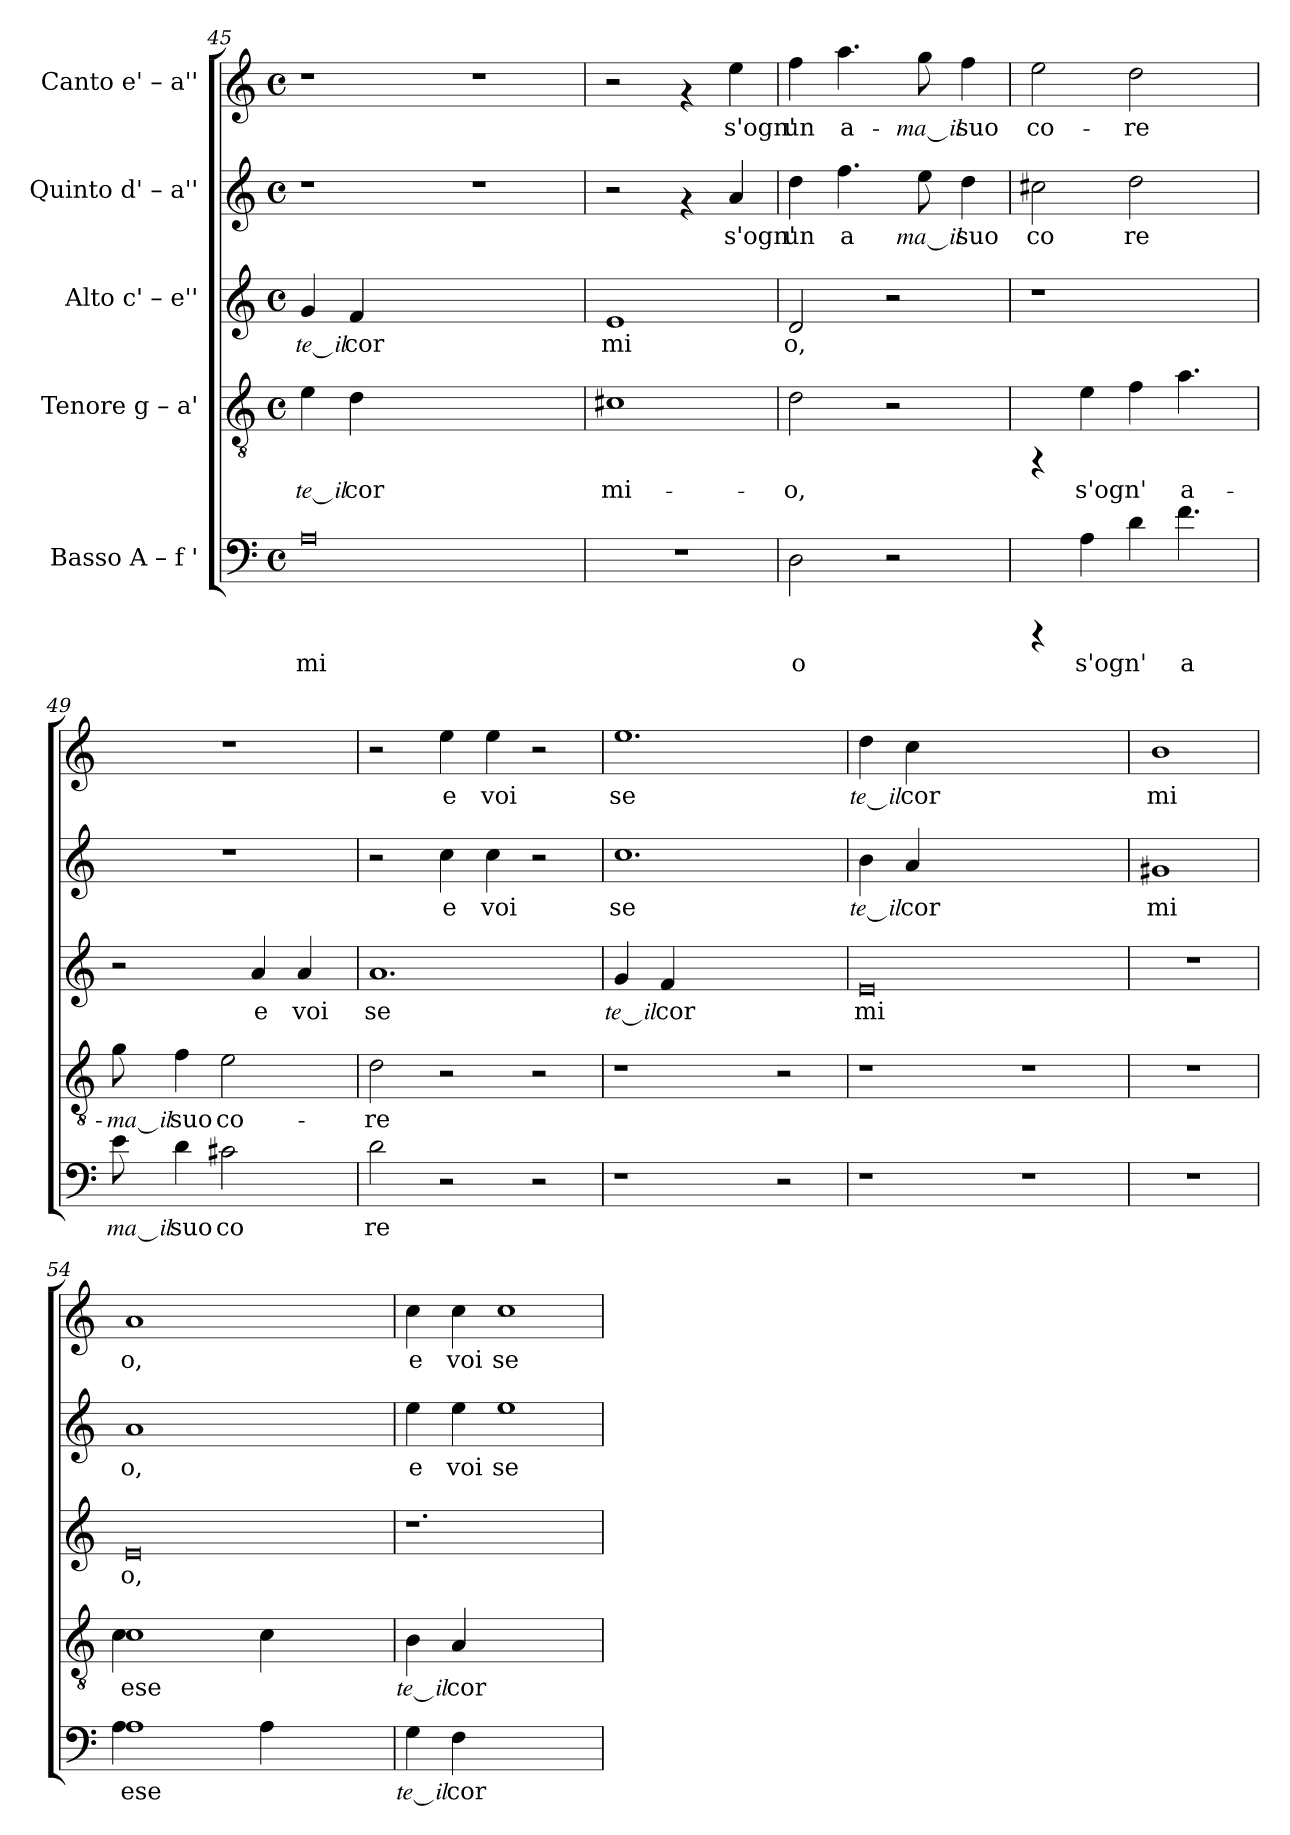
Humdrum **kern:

**kern	**text	**kern	**text	**kern	**text	**kern	**text	**kern	**text
*part5	*part5	*part4	*part4	*part3	*part3	*part2	*part2	*part1	*part1
*staff5	*staff5	*staff4	*staff4	*staff3	*staff3	*staff2	*staff2	*staff1	*staff1
*I"Basso  A – f '	*	*I"Tenore  g – a'	*	*I"Alto  c' – e''	*	*I"Quinto  d' – a''	*	*I"Canto  e' – a''	*
*clefF4	*	*clefGv2	*	*clefG2	*	*clefG2	*	*clefG2	*
*k[]	*	*k[]	*	*k[]	*	*k[]	*	*k[]	*
*C:	*	*C:	*	*C:	*	*C:	*	*C:	*
*M4/4	*	*M4/4	*	*M4/4	*	*M4/4	*	*M4/4	*
*met(c)	*	*met(c)	*	*met(c)	*	*met(c)	*	*met(c)	*
=45	=45	=45	=45	=45	=45	=45	=45	=45	=45
!	!LO:LY:b:cj	!	!LO:LY:b:cj	!	!LO:LY:b:rj	!	!	!	!
0A	mi	4e\	-te‿il	4g/	te‿il	1r	.	1r	.
!	!	!	!LO:LY:b:cj	!	!LO:LY:b:rj	!	!	!	!
.	.	4d\	cor	4f/	cor	.	.	.	.
.	.	1.ryy	.	1.ryy	.	.	.	.	.
.	.	.	.	.	.	1r	.	1r	.
=46	=46	=46	=46	=46	=46	=46	=46	=46	=46
!	!	!	!LO:LY:b:cj	!	!LO:LY:b:rj	!	!	!	!
1r	.	1c#X	mi-	1e	mi	2r	.	2r	.
.	.	.	.	.	.	4rf	.	4rf	.
!	!	!	!	!	!	!	!LO:LY:b:rj	!	!LO:LY:b:rj
.	.	.	.	.	.	4a/	s'ogn'	4ee\	s'ogn'
=47	=47	=47	=47	=47	=47	=47	=47	=47	=47
!	!LO:LY:b:cj	!	!LO:LY:b:cj	!	!LO:LY:b:rj	!	!LO:LY:b:rj	!	!LO:LY:b:rj
2D\	o	2d\	-o,	2d/	o,	4dd\	un	4ff\	un
!	!	!	!	!	!	!	!LO:LY:b:rj	!	!LO:LY:b:rj
.	.	.	.	.	.	4.ff\	a	4.aa\	a-
2r	.	2r	.	2r	.	.	.	.	.
!	!	!	!	!	!	!	!LO:LY:b:rj	!	!LO:LY:b:rj
.	.	.	.	.	.	8ee\	ma‿il	8gg\	-ma‿il
!	!	!	!	!	!	!	!LO:LY:b:rj	!	!LO:LY:b:rj
.	.	.	.	.	.	4dd\	suo	4ff\	suo
=48	=48	=48	=48	=48	=48	=48	=48	=48	=48
!	!	!	!	!	!	!	!LO:LY:b:rj	!	!LO:LY:b:rj
4rCCC	.	4rFF	.	1r	.	2cc#X\	co	2ee\	co-
!	!LO:LY:b:cj	!	!LO:LY:b:cj	!	!	!	!	!	!
4A\	s'ogn'	4e\	s'ogn'	.	.	.	.	.	.
!	!	!	!	!	!	!	!LO:LY:b:rj	!	!LO:LY:b:rj
4d\	.	4f\	.	.	.	2dd\	re	2dd\	-re
!	!LO:LY:b:cj	!	!LO:LY:b:cj	!	!	!	!	!	!
4.f\	a	4.a\	a-	.	.	.	.	.	.
.	.	.	.	8ryy	.	8ryy	.	8ryy	.
=49	=49	=49	=49	=49	=49	=49	=49	=49	=49
!	!LO:LY:b:cj	!	!LO:LY:b:cj	!	!	!	!	!	!
8e\	ma‿il	8g\	-ma‿il	2r	.	1r	.	1r	.
!	!LO:LY:b:cj	!	!LO:LY:b:cj	!	!	!	!	!	!
4d\	suo	4f\	suo	.	.	.	.	.	.
!	!LO:LY:b:cj	!	!LO:LY:b:cj	!	!	!	!	!	!
2c#X\	co	2e\	co-	.	.	.	.	.	.
!	!	!	!	!	!LO:LY:b:rj	!	!	!	!
.	.	.	.	4a/	e	.	.	.	.
!	!	!	!	!	!LO:LY:b:rj	!	!	!	!
.	.	.	.	4a/	voi	.	.	.	.
8ryy	.	8ryy	.	.	.	.	.	.	.
!!LO:LB:g=z
=50	=50	=50	=50	=50	=50	=50	=50	=50	=50
!	!LO:LY:b:cj	!	!LO:LY:b:cj	!	!LO:LY:b:rj	!	!	!	!
2d\	re	2d\	-re	1.a	se	2r	.	2r	.
!	!	!	!	!	!	!	!LO:LY:b:rj	!	!LO:LY:b:rj
2r	.	2r	.	.	.	4cc\	e	4ee\	e
!	!	!	!	!	!	!	!LO:LY:b:rj	!	!LO:LY:b:rj
.	.	.	.	.	.	4cc\	voi	4ee\	voi
2r	.	2r	.	.	.	2r	.	2r	.
=51	=51	=51	=51	=51	=51	=51	=51	=51	=51
!	!	!	!	!	!LO:LY:b:rj	!	!LO:LY:b:rj	!	!LO:LY:b:rj
1r	.	1r	.	4g/	te‿il	1.cc	se	1.ee	se
!	!	!	!	!	!LO:LY:b:rj	!	!	!	!
.	.	.	.	4f/	cor	.	.	.	.
.	.	.	.	1ryy	.	.	.	.	.
2r	.	2r	.	.	.	.	.	.	.
=52	=52	=52	=52	=52	=52	=52	=52	=52	=52
!	!	!	!	!	!LO:LY:b:rj	!	!LO:LY:b:rj	!	!LO:LY:b:rj
1r	.	1r	.	0e	mi	4b\	te‿il	4dd\	te‿il
!	!	!	!	!	!	!	!LO:LY:b:rj	!	!LO:LY:b:rj
.	.	.	.	.	.	4a/	cor	4cc\	cor
.	.	.	.	.	.	1.ryy	.	1.ryy	.
1r	.	1r	.	.	.	.	.	.	.
=53	=53	=53	=53	=53	=53	=53	=53	=53	=53
!	!	!	!	!	!	!	!LO:LY:b:rj	!	!LO:LY:b:rj
1r	.	1r	.	1r	.	1g#X	mi	1b	mi
=54	=54	=54	=54	=54	=54	=54	=54	=54	=54
*^	*	*	*	*	*	*	*	*	*
!	!	!LO:LY:b:cj	!	!LO:LY:b:cj	!	!LO:LY:b:rj	!	!LO:LY:b:rj	!	!LO:LY:b:rj
*	*	*	*^	*	*	*	*	*	*	*
1A	4A\	ese	1c	4c\	ese	0e	o,	1a	o,	1a	o,
.	2.ryy	.	.	2.ryy	.	.	.	.	.	.	.
!	!	!LO:LY:b:cj	!	!	!LO:LY:b:cj	!	!	!	!	!	!
4A\	1ryy	.	4c\	1ryy	.	.	.	1ryy	.	1ryy	.
2.ryy	.	.	2.ryy	.	.	.	.	.	.	.	.
*v	*v	*	*	*	*	*	*	*	*	*	*
*	*	*v	*v	*	*	*	*	*	*	*
=55	=55	=55	=55	=55	=55	=55	=55	=55	=55
!	!LO:LY:b:cj	!	!LO:LY:b:cj	!	!	!	!LO:LY:b:rj	!	!LO:LY:b:rj
4G\	te‿il	4B\	te‿il	1.r	.	4ee\	e	4cc\	e
!	!LO:LY:b:cj	!	!LO:LY:b:cj	!	!	!	!LO:LY:b:rj	!	!LO:LY:b:rj
4F\	cor	4A/	cor	.	.	4ee\	voi	4cc\	voi
!	!	!	!	!	!	!	!LO:LY:b:rj	!	!LO:LY:b:rj
1ryy	.	1ryy	.	.	.	1ee	se	1cc	se
=	=	=	=	=	=	=	=	=	=
*-	*-	*-	*-	*-	*-	*-	*-	*-	*-
